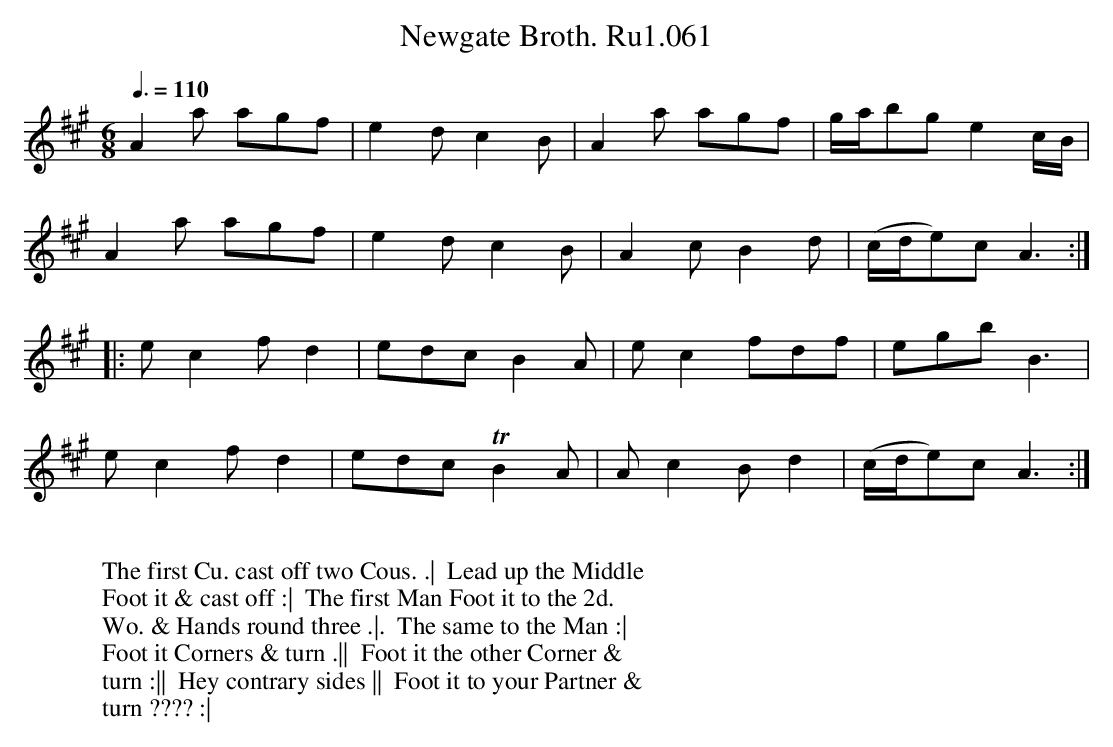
X:1
T:Newgate Broth. Ru1.061
L:1/8
M:6/8
Q:3/8=110
K:A
A2a agf|e2d c2B|A2a agf|g/a/bg e2c/B/|
A2a agf|e2d c2B|A2c B2d|(c/d/e)c A3 :|
|: ec2 fd2|edc B2A|ec2 fdf|egb B3|
ec2 fd2|edc TB2A|Ac2Bd2|(c/d/e)c A3 :|
W:
W: The first Cu. cast off two Cous. .|  Lead up the Middle
W: Foot it & cast off :|  The first Man Foot it to the 2d.
W: Wo. & Hands round three .|.  The same to the Man :|
W: Foot it Corners & turn .||  Foot it the other Corner &
W: turn :||  Hey contrary sides ||  Foot it to your Partner &
W: turn ???? :|
